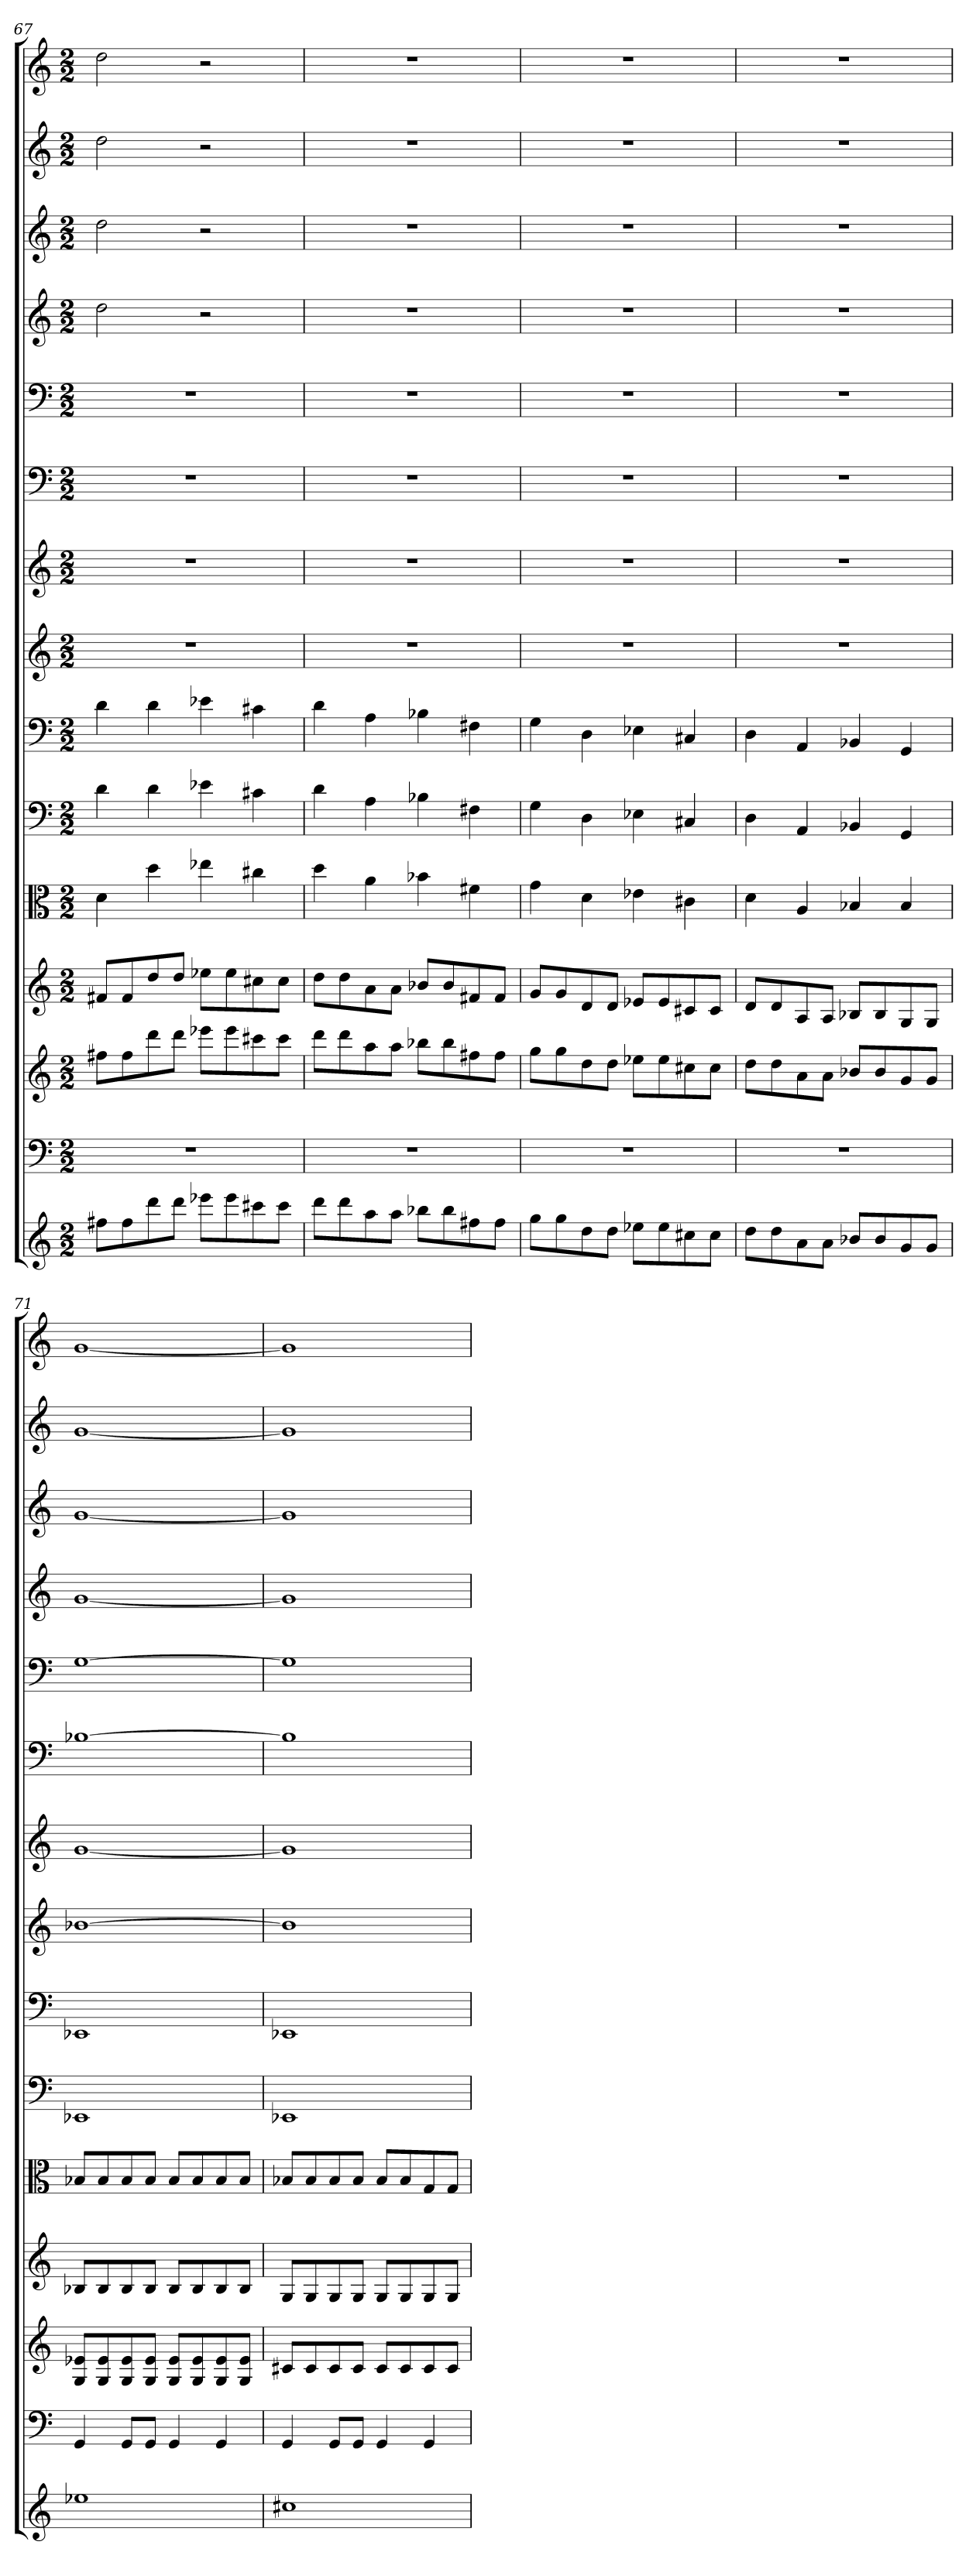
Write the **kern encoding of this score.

**kern	**kern	**kern	**kern	**kern	**kern	**kern	**kern	**kern	**kern	**kern	**kern	**kern	**kern	**kern
*part15	*part14	*part13	*part12	*part11	*part10	*part9	*part8	*part7	*part6	*part5	*part4	*part3	*part2	*part1
*staff15	*staff14	*staff13	*staff12	*staff11	*staff10	*staff9	*staff8	*staff7	*staff6	*staff5	*staff4	*staff3	*staff2	*staff1
*	*clefF4	*	*	*clefC3	*clefF4	*clefF4	*	*	*clefF4	*clefF4	*	*	*	*
*k[]	*k[]	*k[]	*k[]	*k[]	*k[]	*k[]	*k[]	*k[]	*k[]	*k[]	*k[]	*k[]	*k[]	*k[]
*C:	*C:	*C:	*C:	*C:	*C:	*C:	*C:	*C:	*C:	*C:	*C:	*C:	*C:	*C:
*M2/2	*M2/2	*M2/2	*M2/2	*M2/2	*M2/2	*M2/2	*M2/2	*M2/2	*M2/2	*M2/2	*M2/2	*M2/2	*M2/2	*M2/2
=67	=67	=67	=67	=67	=67	=67	=67	=67	=67	=67	=67	=67	=67	=67
8ff#XL	1r	8ff#XL	8f#XL	4d	4d	4d	1r	1r	1r	1r	2dd	2dd	2dd	2dd
8ff#	.	8ff#	8f#	.	.	.	.	.	.	.	.	.	.	.
8ddd	.	8ddd	8dd	4dd	4d	4d	.	.	.	.	.	.	.	.
8dddJ	.	8dddJ	8ddJ	.	.	.	.	.	.	.	.	.	.	.
8eee-XL	.	8eee-XL	8ee-XL	4ee-X	4e-X	4e-X	.	.	.	.	2r	2r	2r	2r
8eee-	.	8eee-	8ee-	.	.	.	.	.	.	.	.	.	.	.
8ccc#X	.	8ccc#X	8cc#X	4cc#X	4c#X	4c#X	.	.	.	.	.	.	.	.
8ccc#J	.	8ccc#J	8cc#J	.	.	.	.	.	.	.	.	.	.	.
=68	=68	=68	=68	=68	=68	=68	=68	=68	=68	=68	=68	=68	=68	=68
8dddL	1r	8dddL	8ddL	4dd	4d	4d	1r	1r	1r	1r	1r	1r	1r	1r
8ddd	.	8ddd	8dd	.	.	.	.	.	.	.	.	.	.	.
8aa	.	8aa	8a	4a	4A	4A	.	.	.	.	.	.	.	.
8aaJ	.	8aaJ	8aJ	.	.	.	.	.	.	.	.	.	.	.
8bb-XL	.	8bb-XL	8b-XL	4b-X	4B-X	4B-X	.	.	.	.	.	.	.	.
8bb-	.	8bb-	8b-	.	.	.	.	.	.	.	.	.	.	.
8ff#X	.	8ff#X	8f#X	4f#X	4F#X	4F#X	.	.	.	.	.	.	.	.
8ff#J	.	8ff#J	8f#J	.	.	.	.	.	.	.	.	.	.	.
=69	=69	=69	=69	=69	=69	=69	=69	=69	=69	=69	=69	=69	=69	=69
8ggL	1r	8ggL	8gL	4g	4G	4G	1r	1r	1r	1r	1r	1r	1r	1r
8gg	.	8gg	8g	.	.	.	.	.	.	.	.	.	.	.
8dd	.	8dd	8d	4d	4D	4D	.	.	.	.	.	.	.	.
8ddJ	.	8ddJ	8dJ	.	.	.	.	.	.	.	.	.	.	.
8ee-XL	.	8ee-XL	8e-XL	4e-X	4E-X	4E-X	.	.	.	.	.	.	.	.
8ee-	.	8ee-	8e-	.	.	.	.	.	.	.	.	.	.	.
8cc#X	.	8cc#X	8c#X	4c#X	4C#X	4C#X	.	.	.	.	.	.	.	.
8cc#J	.	8cc#J	8c#J	.	.	.	.	.	.	.	.	.	.	.
=70	=70	=70	=70	=70	=70	=70	=70	=70	=70	=70	=70	=70	=70	=70
8ddL	1r	8ddL	8dL	4d	4D	4D	1r	1r	1r	1r	1r	1r	1r	1r
8dd	.	8dd	8d	.	.	.	.	.	.	.	.	.	.	.
8a	.	8a	8A	4A	4AA	4AA	.	.	.	.	.	.	.	.
8aJ	.	8aJ	8AJ	.	.	.	.	.	.	.	.	.	.	.
8b-XL	.	8b-XL	8B-XL	4B-X	4BB-X	4BB-X	.	.	.	.	.	.	.	.
8b-	.	8b-	8B-	.	.	.	.	.	.	.	.	.	.	.
8g	.	8g	8G	4B-	4GG	4GG	.	.	.	.	.	.	.	.
8gJ	.	8gJ	8GJ	.	.	.	.	.	.	.	.	.	.	.
=71	=71	=71	=71	=71	=71	=71	=71	=71	=71	=71	=71	=71	=71	=71
1ee-X	4GG	8G 8e-XL	8B-XL	8B-X/L	1EE-X	1EE-X	[1b-X	[1g	[1B-X	[1G	[1g	[1g	[1g	[1g
.	.	8G 8e-	8B-	8B-/	.	.	.	.	.	.	.	.	.	.
.	8GG/L	8G 8e-	8B-	8B-/	.	.	.	.	.	.	.	.	.	.
.	8GG/J	8G 8e-J	8B-J	8B-/J	.	.	.	.	.	.	.	.	.	.
.	4GG	8G 8e-L	8B-L	8B-/L	.	.	.	.	.	.	.	.	.	.
.	.	8G 8e-	8B-	8B-/	.	.	.	.	.	.	.	.	.	.
.	4GG	8G 8e-	8B-	8B-/	.	.	.	.	.	.	.	.	.	.
.	.	8G 8e-J	8B-J	8B-/J	.	.	.	.	.	.	.	.	.	.
=72	=72	=72	=72	=72	=72	=72	=72	=72	=72	=72	=72	=72	=72	=72
1cc#X	4GG	8c#XL	8GL	8B-X/L	1EE-X	1EE-X	1b-]	1g]	1B-]	1G]	1g]	1g]	1g]	1g]
.	.	8c#	8G	8B-/	.	.	.	.	.	.	.	.	.	.
.	8GG/L	8c#	8G	8B-/	.	.	.	.	.	.	.	.	.	.
.	8GG/J	8c#J	8GJ	8B-/J	.	.	.	.	.	.	.	.	.	.
.	4GG	8c#L	8GL	8B-/L	.	.	.	.	.	.	.	.	.	.
.	.	8c#	8G	8B-/	.	.	.	.	.	.	.	.	.	.
.	4GG	8c#	8G	8G/	.	.	.	.	.	.	.	.	.	.
.	.	8c#J	8GJ	8G/J	.	.	.	.	.	.	.	.	.	.
=	=	=	=	=	=	=	=	=	=	=	=	=	=	=
*-	*-	*-	*-	*-	*-	*-	*-	*-	*-	*-	*-	*-	*-	*-
